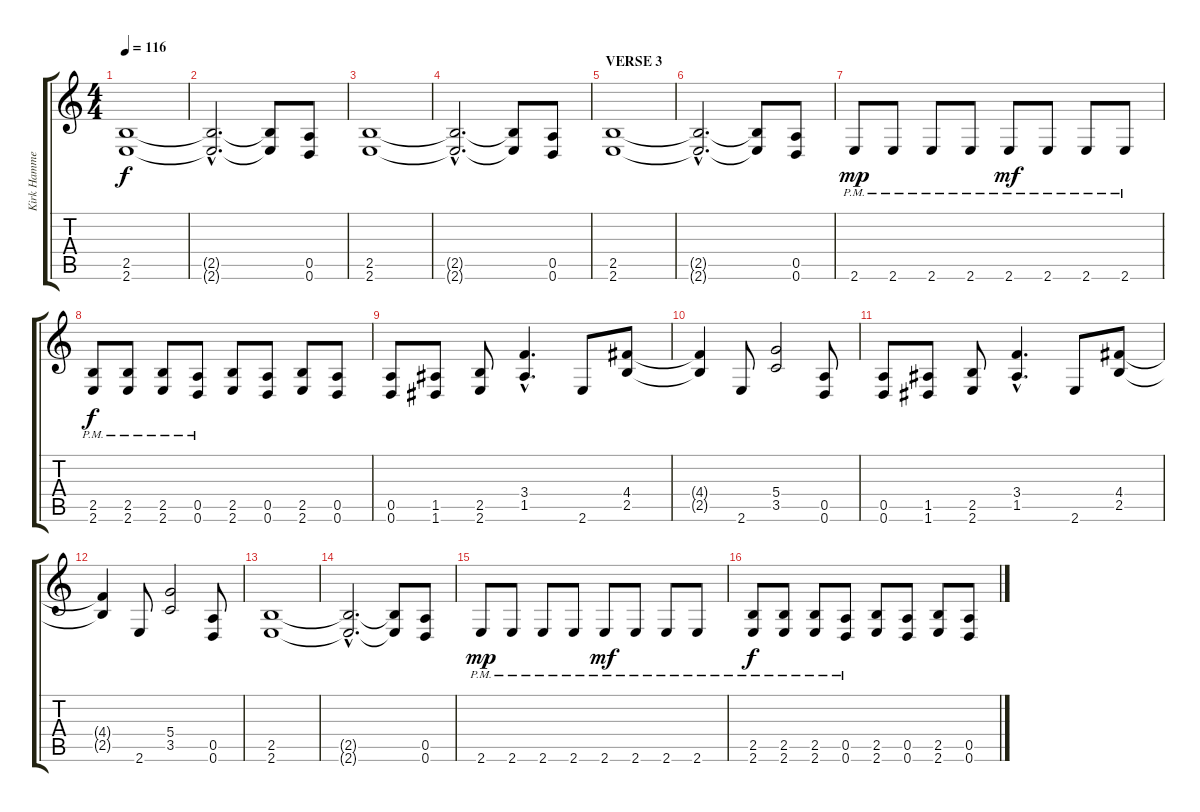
\track ("Kirk Hammet (Lead)" "Kirk Hamme") {instrument distortionguitar}
\staff {score tabs}
\tuning (E4 B3 G3 D3 A2 D2) {hide}
\ts (4 4)
\tempo 116
\clef g2
\ks c
(2.5 2.6).1{dy f} |
(2.5{hac t} 2.6{hac t}).2{d} (2.5{t} 2.6{t}).8 (0.5 0.6).8 |
(2.5 2.6).1 |
(2.5{hac t} 2.6{hac t}).2{d} (2.5{t} 2.6{t}).8 (0.5 0.6).8 |
\section ("" "VERSE 3")
(2.5 2.6).1{volume 10} |
(2.5{hac t} 2.6{hac t}).2{d} (2.5{t} 2.6{t}).8 (0.5 0.6).8 |
2.6{pm}.8{dy mp} 2.6{pm}.8 2.6{pm}.8 2.6{pm}.8 2.6{pm}.8{dy mf} 2.6{pm}.8 2.6{pm}.8 2.6{pm}.8 |
(2.5{pm} 2.6{pm}).8{dy f} (2.5{pm} 2.6{pm}).8 (2.5{pm} 2.6{pm}).8 (0.5{pm} 0.6{pm}).8 (2.5 2.6).8 (0.5 0.6).8 (2.5 2.6).8 (0.5 0.6).8{volume 13} |
(0.5 0.6).8 (1.5 1.6).8 (2.5 2.6).8 (3.4{hac} 1.5{hac}).4{d} 2.6.8 (4.4 2.5).8 |
(4.4{t} 2.5{t}).4 2.6.8 (5.4 3.5).2 (0.5 0.6).8 |
(0.5 0.6).8 (1.5 1.6).8 (2.5 2.6).8 (3.4{hac} 1.5{hac}).4{d} 2.6.8 (4.4 2.5).8 |
(4.4{t} 2.5{t}).4 2.6.8 (5.4 3.5).2 (0.5 0.6).8 |
(2.5 2.6).1{volume 10} |
(2.5{hac t} 2.6{hac t}).2{d} (2.5{t} 2.6{t}).8 (0.5 0.6).8 |
2.6{pm}.8{dy mp} 2.6{pm}.8 2.6{pm}.8 2.6{pm}.8 2.6{pm}.8{dy mf} 2.6{pm}.8 2.6{pm}.8 2.6{pm}.8 |
(2.5{pm} 2.6{pm}).8{dy f} (2.5{pm} 2.6{pm}).8 (2.5{pm} 2.6{pm}).8 (0.5{pm} 0.6{pm}).8 (2.5 2.6).8 (0.5 0.6).8 (2.5 2.6).8 (0.5 0.6).8{volume 13}
